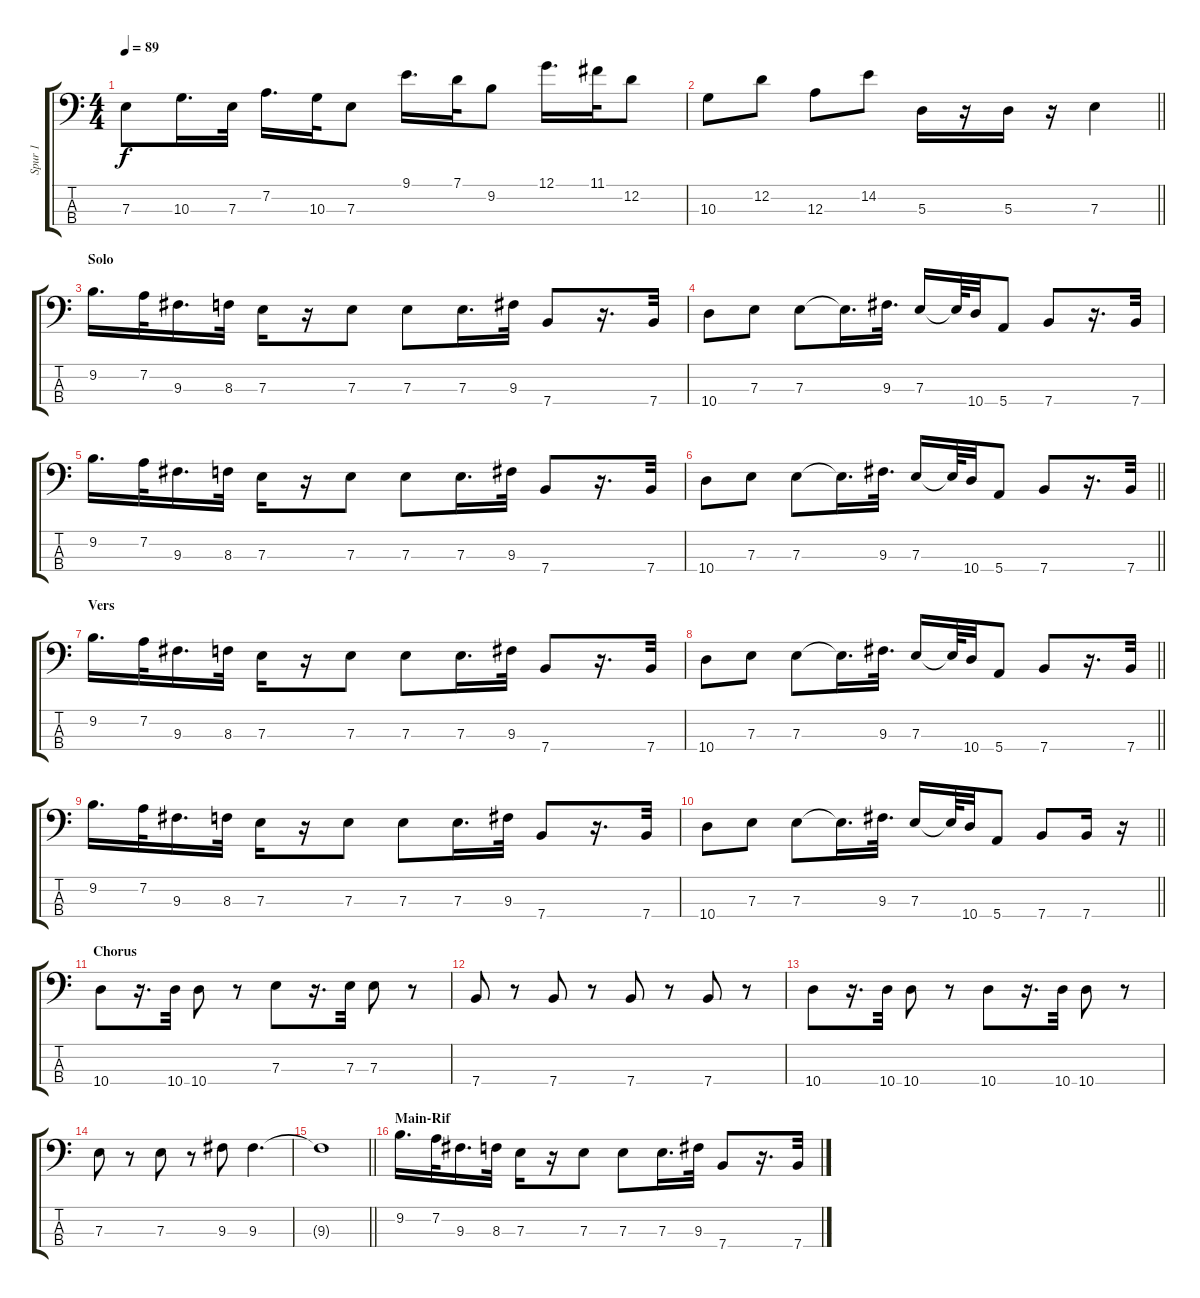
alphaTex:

\track ("Spur 1" "Spur 1") {instrument electricbassfinger}
\staff {score tabs}
\tuning (G2 D2 A1 E1) {hide}
\ts (4 4)
\tempo 89
\clef f4
\ks c
7.3.8{dy f} 10.3.16{d} 7.3.32 7.2.16{d} 10.3.32 7.3.8 9.1.16{d} 7.1.32 9.2.8 12.1.16{d} 11.1.32 12.2.8 |
\barLineRight lightlight
10.3.8 12.2.8 12.3.8 14.2.8 5.3.16 r.16 5.3.16 r.16 7.3.4 |
\section ("" "Solo")
9.2.16{d} 7.2.32 9.3.16{d} 8.3.32 7.3.16 r.16 7.3.8 7.3.8 7.3.16{d} 9.3.32 7.4.8 r.16{d} 7.4.32 |
10.4.8 7.3.8 7.3.8 7.3{t}.16{d} 9.3.32{d} 7.3.16 7.3{t}.64 10.4.32 5.4.8 7.4.8 r.16{d} 7.4.32 |
9.2.16{d} 7.2.32 9.3.16{d} 8.3.32 7.3.16 r.16 7.3.8 7.3.8 7.3.16{d} 9.3.32 7.4.8 r.16{d} 7.4.32 |
\barLineRight lightlight
10.4.8 7.3.8 7.3.8 7.3{t}.16{d} 9.3.32{d} 7.3.16 7.3{t}.64 10.4.32 5.4.8 7.4.8 r.16{d} 7.4.32 |
\section ("" "Vers")
9.2.16{d} 7.2.32 9.3.16{d} 8.3.32 7.3.16 r.16 7.3.8 7.3.8 7.3.16{d} 9.3.32 7.4.8 r.16{d} 7.4.32 |
\barLineRight lightlight
10.4.8 7.3.8 7.3.8 7.3{t}.16{d} 9.3.32{d} 7.3.16 7.3{t}.64 10.4.32 5.4.8 7.4.8 r.16{d} 7.4.32 |
9.2.16{d} 7.2.32 9.3.16{d} 8.3.32 7.3.16 r.16 7.3.8 7.3.8 7.3.16{d} 9.3.32 7.4.8 r.16{d} 7.4.32 |
\barLineRight lightlight
10.4.8 7.3.8 7.3.8 7.3{t}.16{d} 9.3.32{d} 7.3.16 7.3{t}.64 10.4.32 5.4.8 7.4.8 7.4.16 r.16 |
\section ("" "Chorus")
10.4.8 r.16{d} 10.4.32 10.4.8 r.8 7.3.8 r.16{d} 7.3.32 7.3.8 r.8 |
7.4.8 r.8 7.4.8 r.8 7.4.8 r.8 7.4.8 r.8 |
10.4.8 r.16{d} 10.4.32 10.4.8 r.8 10.4.8 r.16{d} 10.4.32 10.4.8 r.8 |
7.3.8 r.8 7.3.8 r.8 9.3.8 9.3.4{d} |
\barLineRight lightlight
9.3{t}.1 |
\section ("" "Main-Rif")
9.2.16{d} 7.2.32 9.3.16{d} 8.3.32 7.3.16 r.16 7.3.8 7.3.8 7.3.16{d} 9.3.32 7.4.8 r.16{d} 7.4.32
